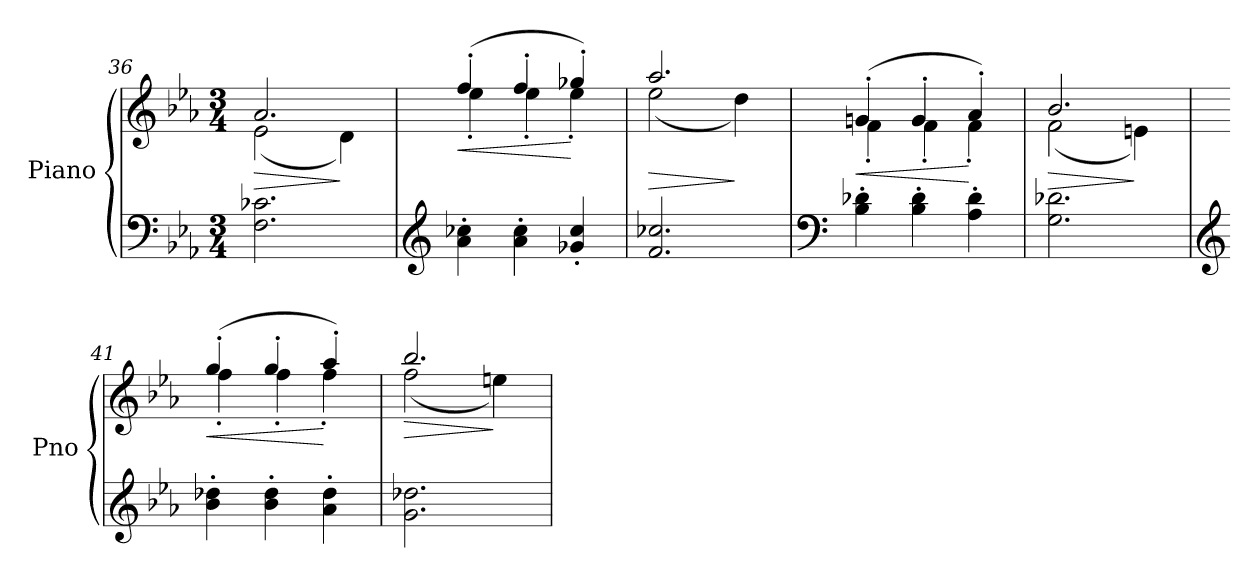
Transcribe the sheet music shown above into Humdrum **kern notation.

**kern	**kern	**dynam
*part1	*part1	*part1
*staff2	*staff1	*staff1/2
*I"Piano	*	*
*I'Pno	*	*
*clefF4	*clefG2	*
*k[b-e-a-]	*k[b-e-a-]	*
*E-:	*E-:	*
*M3/4	*M3/4	*
=36	=36	=36
!	!	!LO:HP:b
*	*^	*
2.F\ 2.c-X\	2.a-/	(<2e-\	>
.	.	4d\)	]
=37	=37	=37	=37
*clefG2	*	*	*
!	!	!	!LO:HP:b
4a-\' 4cc-X\'	(>4ff'/	4ee-'\	<
4a-\' 4cc-\'	4ff'/	4ee-'\	.
4g-X/' 4cc-/'	4gg-X'/)	4ee-'\	[
=38	=38	=38	=38
!	!	!	!LO:HP:b
2.f/ 2.cc-X/	2.aa-/	(<2ee-\	>
.	.	4dd\)	]
=39	=39	=39	=39
*clefF4	*	*	*
!	!	!	!LO:HP:b
4B-\' 4d-X\'	(>4gn'/	4f'\	<
4B-\' 4d-\'	4g'/	4f'\	.
4A-\' 4d-\'	4a-'/)	4f'\	[
=40	=40	=40	=40
!	!	!	!LO:HP:b
2.G\ 2.d-X\	2.b-/	(<2f\	>
.	.	4en\)	]
=41	=41	=41	=41
*clefG2	*	*	*
!	!	!	!LO:HP:b
4b-\' 4dd-X\'	(>4gg'/	4ff'\	<
4b-\' 4dd-\'	4gg'/	4ff'\	.
4a-\' 4dd-\'	4aa-'/)	4ff'\	[
!!LO:LB:g=z	!!
=42	=42	=42	=42
!	!	!	!LO:HP:b
2.g\ 2.dd-X\	2.bb-/	(<2ff\	>
.	.	4een\)	]
*	*v	*v	*
=	=	=
*-	*-	*-
